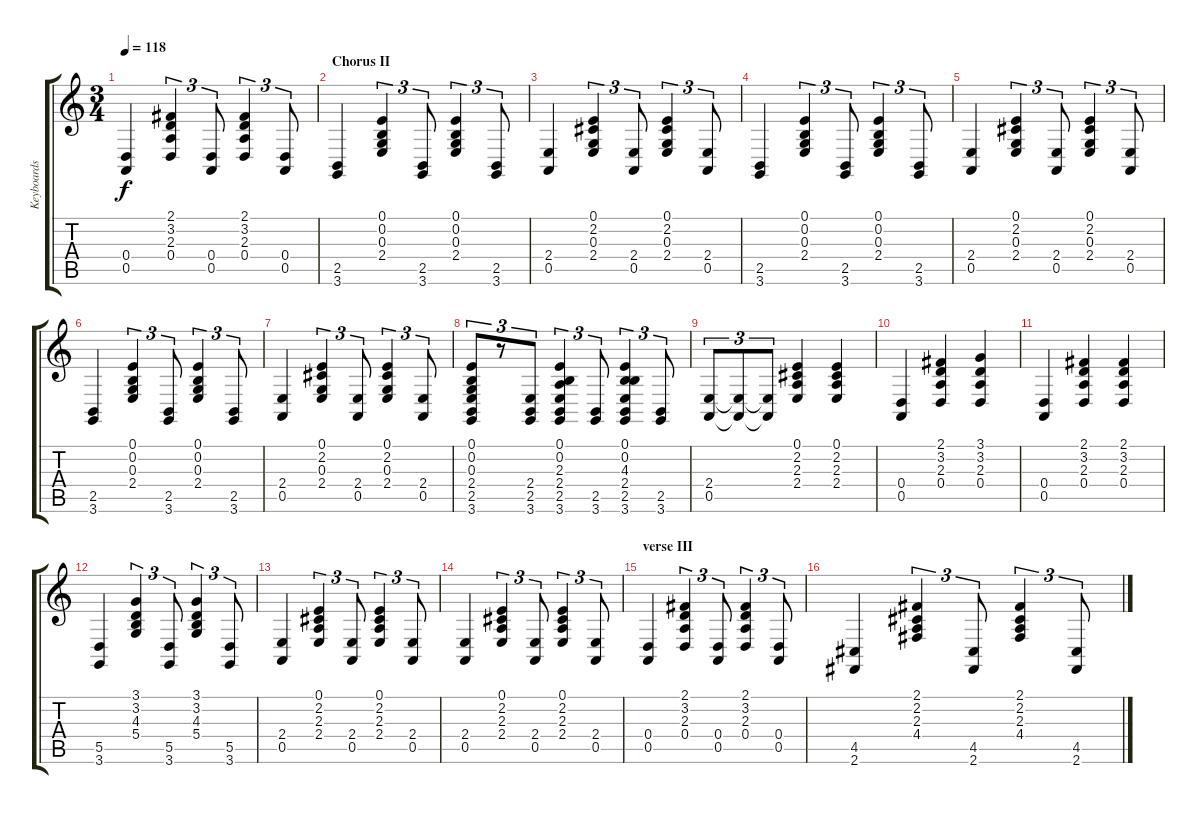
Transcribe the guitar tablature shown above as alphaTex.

\track ("Keyboards" "Keyboards") {instrument harpsichord}
\staff {score tabs}
\tuning (E4 B3 G3 D3 A2 E2) {hide}
\ts (3 4)
\tempo 118
\clef g2
\ks c
(0.4 0.5).4{dy f} (2.1 3.2 2.3 0.4).4{tu (3 2)} (0.4 0.5).8{tu (3 2)} (2.1 3.2 2.3 0.4).4{tu (3 2)} (0.4 0.5).8{tu (3 2)} |
\section ("" "Chorus II")
(2.5 3.6).4 (0.1 0.2 0.3 2.4).4{tu (3 2)} (2.5 3.6).8{tu (3 2)} (0.1 0.2 0.3 2.4).4{tu (3 2)} (2.5 3.6).8{tu (3 2)} |
(2.4 0.5).4 (0.1 2.2 0.3 2.4).4{tu (3 2)} (2.4 0.5).8{tu (3 2)} (0.1 2.2 0.3 2.4).4{tu (3 2)} (2.4 0.5).8{tu (3 2)} |
(2.5 3.6).4 (0.1 0.2 0.3 2.4).4{tu (3 2)} (2.5 3.6).8{tu (3 2)} (0.1 0.2 0.3 2.4).4{tu (3 2)} (2.5 3.6).8{tu (3 2)} |
(2.4 0.5).4 (0.1 2.2 0.3 2.4).4{tu (3 2)} (2.4 0.5).8{tu (3 2)} (0.1 2.2 0.3 2.4).4{tu (3 2)} (2.4 0.5).8{tu (3 2)} |
(2.5 3.6).4 (0.1 0.2 0.3 2.4).4{tu (3 2)} (2.5 3.6).8{tu (3 2)} (0.1 0.2 0.3 2.4).4{tu (3 2)} (2.5 3.6).8{tu (3 2)} |
(2.4 0.5).4 (0.1 2.2 0.3 2.4).4{tu (3 2)} (2.4 0.5).8{tu (3 2)} (0.1 2.2 0.3 2.4).4{tu (3 2)} (2.4 0.5).8{tu (3 2)} |
(0.1 0.2 0.3 2.4 2.5 3.6).8{tu (3 2)} r.8{tu (3 2)} (2.4 2.5 3.6).8{tu (3 2)} (0.1 0.2 2.3 2.4 2.5 3.6).4{tu (3 2)} (2.5 3.6).8{tu (3 2)} (0.1 0.2 4.3 2.4 2.5 3.6).4{tu (3 2)} (2.5 3.6).8{tu (3 2)} |
(2.4 0.5).8{tu (3 2)} (2.4{t} 0.5{t}).8{tu (3 2)} (2.4{t} 0.5{t}).8{tu (3 2)} (0.1 2.2 2.3 2.4).4 (0.1 2.2 2.3 2.4).4 |
(0.4 0.5).4 (2.1 3.2 2.3 0.4).4 (3.1 3.2 2.3 0.4).4 |
(0.4 0.5).4 (2.1 3.2 2.3 0.4).4 (2.1 3.2 2.3 0.4).4 |
(5.5 3.6).4 (3.1 3.2 4.3 5.4).4{tu (3 2)} (5.5 3.6).8{tu (3 2)} (3.1 3.2 4.3 5.4).4{tu (3 2)} (5.5 3.6).8{tu (3 2)} |
(2.4 0.5).4 (0.1 2.2 2.3 2.4).4{tu (3 2)} (2.4 0.5).8{tu (3 2)} (0.1 2.2 2.3 2.4).4{tu (3 2)} (2.4 0.5).8{tu (3 2)} |
(2.4 0.5).4 (0.1 2.2 2.3 2.4).4{tu (3 2)} (2.4 0.5).8{tu (3 2)} (0.1 2.2 2.3 2.4).4{tu (3 2)} (2.4 0.5).8{tu (3 2)} |
\section ("" "verse III")
(0.4 0.5).4 (2.1 3.2 2.3 0.4).4{tu (3 2)} (0.4 0.5).8{tu (3 2)} (2.1 3.2 2.3 0.4).4{tu (3 2)} (0.4 0.5).8{tu (3 2)} |
(4.5 2.6).4 (2.1 2.2 2.3 4.4).4{tu (3 2)} (4.5 2.6).8{tu (3 2)} (2.1 2.2 2.3 4.4).4{tu (3 2)} (4.5 2.6).8{tu (3 2)}
